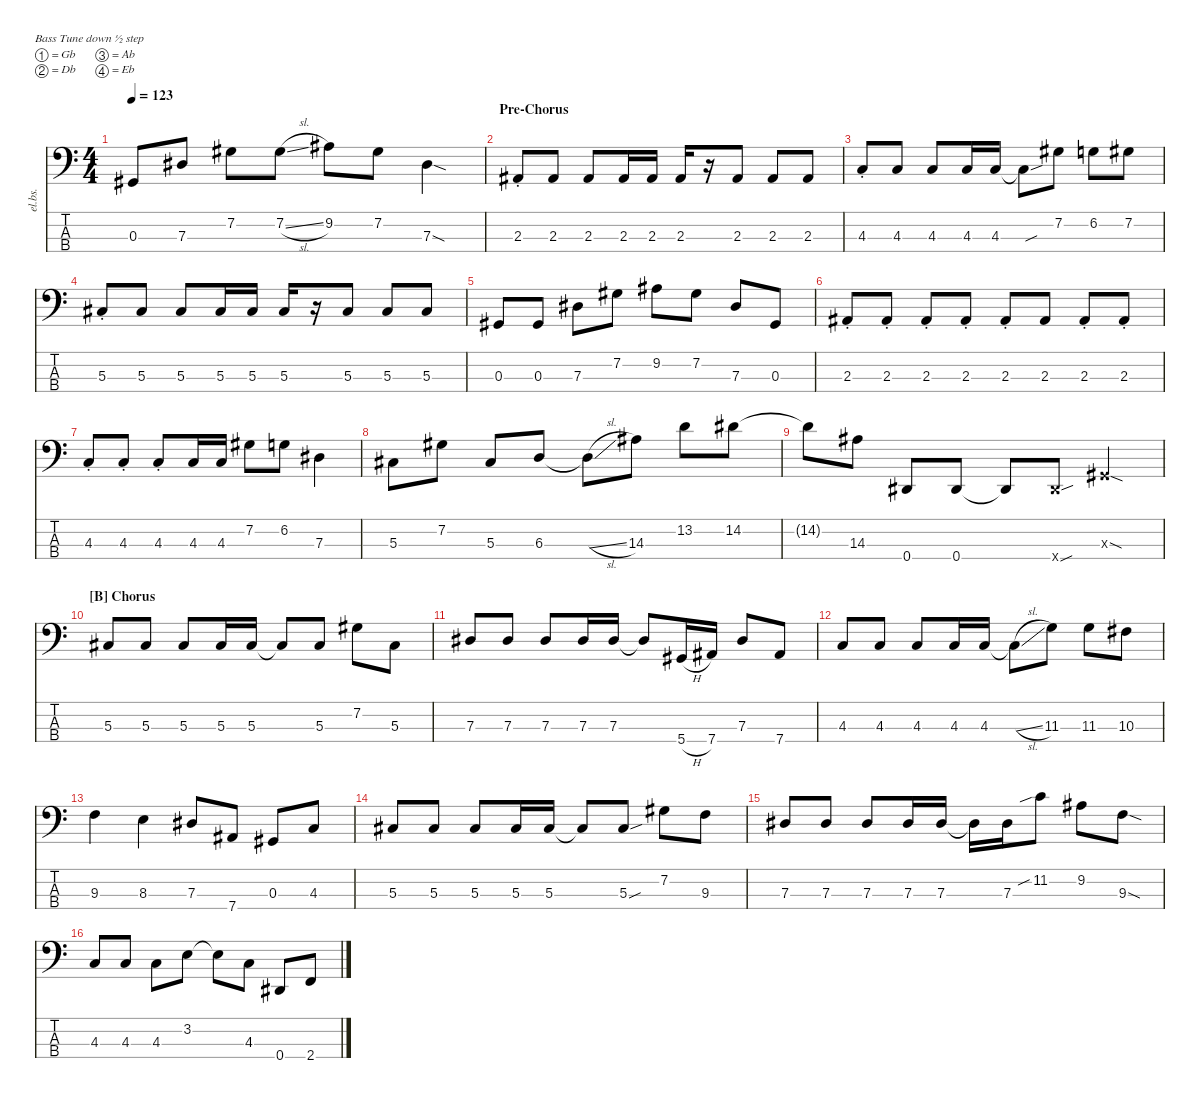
\defaultSystemsLayout 4
\hideDynamics
\bracketExtendMode nobrackets
\track ("Electric Bass" "el.bs.") {instrument electricbassfinger}
\staff {score tabs}
\tuning (Gb2 Db2 Ab1 Eb1)
\ts (4 4)
\tempo 123
\clef f4
\ks c
0.3{acc #}.8{dy mf beam Up} 7.3{acc #}.8{beam Up} 7.2{acc #}.8{beam Down} 7.2{sl acc #}.8{beam Down} 9.2{acc #}.8{beam Down} 7.2{acc #}.8{beam Down} 7.3{sod acc #}.4{beam Down} |
\section ("" "Pre-Chorus")
2.3{st acc #}.8{beam Up} 2.3{acc #}.8{beam Up} 2.3{acc #}.8{beam Up} 2.3{acc #}.16{beam Up} 2.3{acc #}.16{beam Up} 2.3{acc #}.16{beam Up} r.16{beam Up} 2.3{acc #}.8{beam Up} 2.3{acc #}.8{beam Up} 2.3{acc #}.8{beam Up} |
4.3{st}.8{beam Up} 4.3.8{beam Up} 4.3.8{beam Up} 4.3.16{beam Up} 4.3.16{beam Up} 4.3{sou t}.8{beam Down} 7.2{acc #}.8{beam Down} 6.2.8{beam Down} 7.2{acc #}.8{beam Down} |
5.3{st acc #}.8{beam Up} 5.3{acc #}.8{beam Up} 5.3{acc #}.8{beam Up} 5.3{acc #}.16{beam Up} 5.3{acc #}.16{beam Up} 5.3{acc #}.16{beam Up} r.16{beam Up} 5.3{acc #}.8{beam Up} 5.3{acc #}.8{beam Up} 5.3{acc #}.8{beam Up} |
0.3{acc #}.8{beam Up} 0.3{acc #}.8{beam Up} 7.3{acc #}.8{beam Down} 7.2{acc #}.8{beam Down} 9.2{acc #}.8{beam Down} 7.2{acc #}.8{beam Down} 7.3{acc #}.8{beam Up} 0.3{acc #}.8{beam Up} |
2.3{st acc #}.8{beam Up} 2.3{st acc #}.8{beam Up} 2.3{st acc #}.8{beam Up} 2.3{st acc #}.8{beam Up} 2.3{st acc #}.8{beam Up} 2.3{acc #}.8{beam Up} 2.3{st acc #}.8{beam Up} 2.3{st acc #}.8{beam Up} |
4.3{st}.8{beam Up} 4.3{st}.8{beam Up} 4.3{st}.8{beam Up} 4.3.16{beam Up} 4.3.16{beam Up} 7.2{acc #}.8{beam Down} 6.2.8{beam Down} 7.3{acc #}.4{beam Down} |
5.3{acc #}.8{beam Down} 7.2{acc #}.8{beam Down} 5.3{acc #}.8{beam Up} 6.3.8{beam Up} 6.3{sl t}.8{beam Down} 14.3{acc #}.8{beam Down} 13.2.8{beam Down} 14.2{acc #}.8{beam Down} |
14.2{t acc #}.8{beam Down} 14.3{acc #}.8{beam Down} 0.4{acc #}.8{beam Up} 0.4{acc #}.8{beam Up} 0.4{t acc #}.8{beam Up} 0.4{sou x acc #}.8{beam Up} 0.3{sod x acc #}.4{beam Up} |
\section ("B" "Chorus")
5.3{acc #}.8{beam Up} 5.3{acc #}.8{beam Up} 5.3{acc #}.8{beam Up} 5.3{acc #}.16{beam Up} 5.3{acc #}.16{beam Up} 5.3{t acc #}.8{beam Up} 5.3{acc #}.8{beam Up} 7.2{acc #}.8{beam Down} 5.3{acc #}.8{beam Down} |
7.3{acc #}.8{beam Up} 7.3{acc #}.8{beam Up} 7.3{acc #}.8{beam Up} 7.3{acc #}.16{beam Up} 7.3{acc #}.16{beam Up} 7.3{t acc #}.8{beam Up} 5.4{h acc #}.16{beam Up} 7.4{acc #}.16{beam Up} 7.3{acc #}.8{beam Up} 7.4{acc #}.8{beam Up} |
4.3.8{beam Up} 4.3.8{beam Up} 4.3.8{beam Up} 4.3.16{beam Up} 4.3.16{beam Up} 4.3{sl t}.8{beam Down} 11.3.8{beam Down} 11.3.8{beam Down} 10.3{acc #}.8{beam Down} |
9.3.4{beam Down} 8.3.4{beam Down} 7.3{acc #}.8{beam Up} 7.4{acc #}.8{beam Up} 0.3{acc #}.8{beam Up} 4.3.8{beam Up} |
5.3{acc #}.8{beam Up} 5.3{acc #}.8{beam Up} 5.3{acc #}.8{beam Up} 5.3{acc #}.16{beam Up} 5.3{acc #}.16{beam Up} 5.3{t acc #}.8{beam Up} 5.3{sou acc #}.8{beam Up} 7.2{acc #}.8{beam Down} 9.3.8{beam Down} |
7.3{acc #}.8{beam Up} 7.3{acc #}.8{beam Up} 7.3{acc #}.8{beam Up} 7.3{acc #}.16{beam Up} 7.3{acc #}.16{beam Up} 7.3{t acc #}.16{beam Down} 7.3{acc #}.16{beam Down} 11.2{sib}.8{beam Down} 9.2{acc #}.8{beam Down} 9.3{sod}.8{beam Down} |
4.3.8{beam Up} 4.3.8{beam Up} 4.3.8{beam Down} 3.2.8{beam Down} 3.2{t}.8{beam Down} 4.3.8{beam Down} 0.4{acc #}.8{beam Up} 2.4.8{beam Up}
